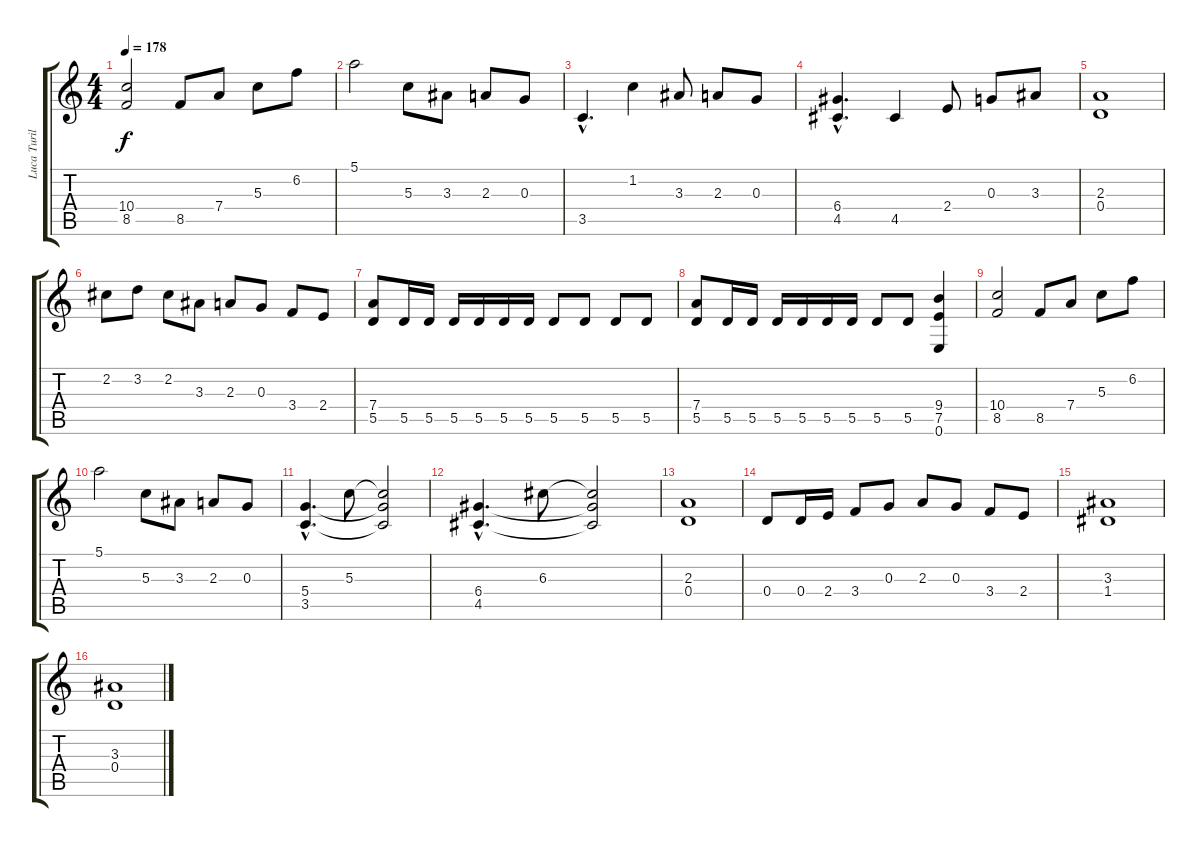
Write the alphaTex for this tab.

\track ("Luca Turilli - Lead" "Luca Turil") {instrument distortionguitar}
\staff {score tabs}
\tuning (E4 B3 G3 D3 A2 E2) {hide}
\ts (4 4)
\tempo 178
\clef g2
\ks c
(10.4 8.5).2{dy f} 8.5.8 7.4.8 5.3.8 6.2.8 |
5.1.2 5.3.8 3.3.8 2.3.8 0.3.8 |
3.5{hac}.4{d} 1.2.4 3.3.8 2.3.8 0.3.8 |
(6.4{hac} 4.5{hac}).4{d} 4.5.4 2.4.8 0.3.8 3.3.8 |
(2.3 0.4).1 |
2.2.8 3.2.8 2.2.8 3.3.8 2.3.8 0.3.8 3.4.8 2.4.8 |
(7.4 5.5).8 5.5.16 5.5.16 5.5.16 5.5.16 5.5.16 5.5.16 5.5.8 5.5.8 5.5.8 5.5.8 |
(7.4 5.5).8 5.5.16 5.5.16 5.5.16 5.5.16 5.5.16 5.5.16 5.5.8 5.5.8 (9.4 7.5 0.6).4 |
(10.4 8.5).2 8.5.8 7.4.8 5.3.8 6.2.8 |
5.1.2 5.3.8 3.3.8 2.3.8 0.3.8 |
(5.4{hac} 3.5{hac}).4{d} 5.3.8 (5.3{t} 5.4{t} 3.5{t}).2 |
(6.4{hac} 4.5{hac}).4{d} 6.3.8 (6.3{t} 6.4{t} 4.5{t}).2 |
(2.3 0.4).1 |
0.4.8 0.4.16 2.4.16 3.4.8 0.3.8 2.3.8 0.3.8 3.4.8 2.4.8 |
(3.3 1.4).1 |
(3.3 0.4).1
